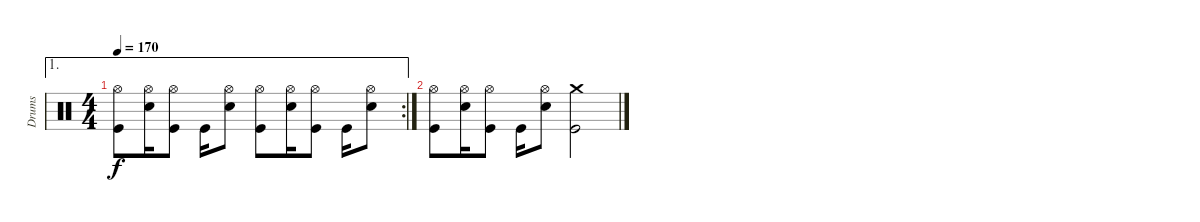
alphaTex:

\track ("Drums" "Drums") {instrument percussion}
\staff {score}
\articulation defaults
\ae 1
\rc 2
\ts (4 4)
\tempo 170
\clef neutral
\ks c
("Hi-Hat (open)" "Kick (hit)").8{dy f} ("Hi-Hat (open)" "Electric Snare (hit)").16 ("Hi-Hat (open)" "Kick (hit)").8 "Kick (hit)".16 ("Hi-Hat (open)" "Electric Snare (hit)").8 ("Hi-Hat (open)" "Kick (hit)").8 ("Hi-Hat (open)" "Electric Snare (hit)").16 ("Hi-Hat (open)" "Kick (hit)").8 "Kick (hit)".16 ("Hi-Hat (open)" "Electric Snare (hit)").8 |
("Hi-Hat (open)" "Kick (hit)").8 ("Hi-Hat (open)" "Electric Snare (hit)").16 ("Hi-Hat (open)" "Kick (hit)").8 "Kick (hit)".16 ("Hi-Hat (open)" "Electric Snare (hit)").8 ("Crash medium (hit)" "Kick (hit)").2
